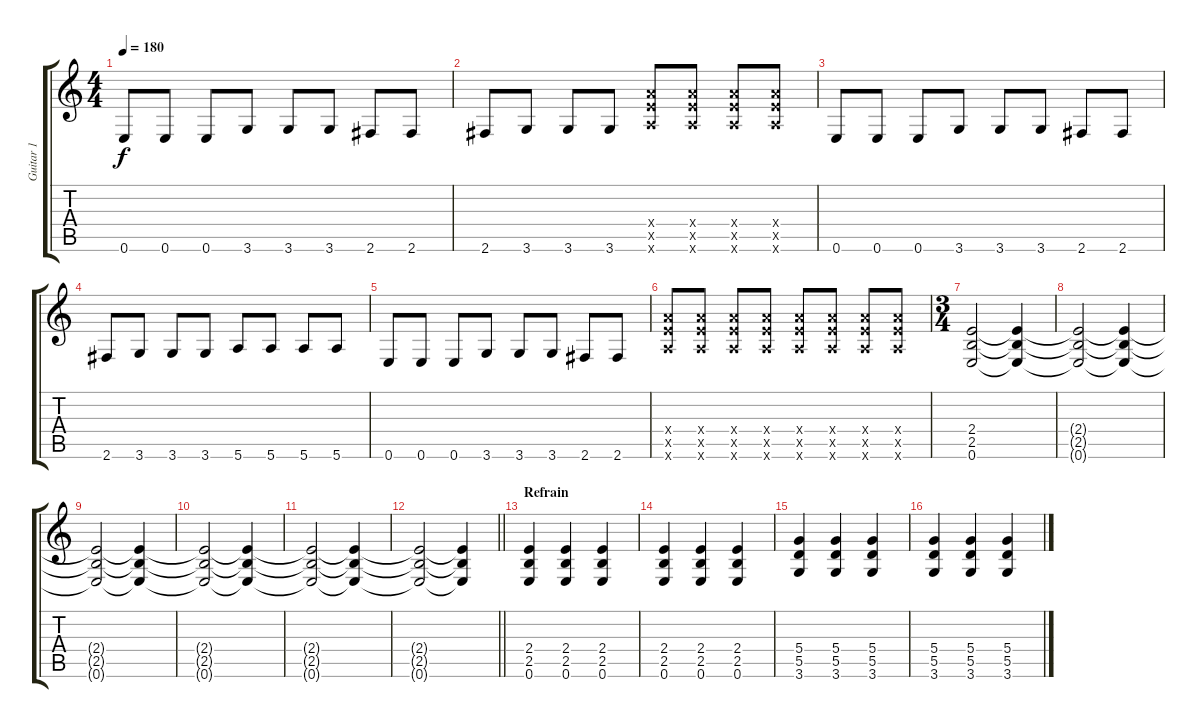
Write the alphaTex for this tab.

\track ("Guitar 1" "Guitar 1") {instrument overdrivenguitar}
\staff {score tabs}
\tuning (E4 B3 G3 D3 A2 E2) {hide}
\ts (4 4)
\tempo 180
\clef g2
\ks c
0.6.8{dy f} 0.6.8 0.6.8 3.6.8 3.6.8 3.6.8 2.6.8 2.6.8 |
2.6.8 3.6.8 3.6.8 3.6.8 (7.4{x} 7.5{x} 5.6{x}).8 (7.4{x} 7.5{x} 5.6{x}).8 (7.4{x} 7.5{x} 5.6{x}).8 (7.4{x} 7.5{x} 5.6{x}).8 |
0.6.8 0.6.8 0.6.8 3.6.8 3.6.8 3.6.8 2.6.8 2.6.8 |
2.6.8 3.6.8 3.6.8 3.6.8 5.6.8 5.6.8 5.6.8 5.6.8 |
0.6.8 0.6.8 0.6.8 3.6.8 3.6.8 3.6.8 2.6.8 2.6.8 |
(7.4{x} 7.5{x} 5.6{x}).8 (7.4{x} 7.5{x} 5.6{x}).8 (7.4{x} 7.5{x} 5.6{x}).8 (7.4{x} 7.5{x} 5.6{x}).8 (7.4{x} 7.5{x} 5.6{x}).8 (7.4{x} 7.5{x} 5.6{x}).8 (7.4{x} 7.5{x} 5.6{x}).8 (7.4{x} 7.5{x} 5.6{x}).8 |
\ts (3 4)
(2.4 2.5 0.6).2{volume 2} (2.4{t} 2.5{t} 0.6{t}).4 |
(2.4{t} 2.5{t} 0.6{t}).2 (2.4{t} 2.5{t} 0.6{t}).4 |
(2.4{t} 2.5{t} 0.6{t}).2 (2.4{t} 2.5{t} 0.6{t}).4 |
(2.4{t} 2.5{t} 0.6{t}).2 (2.4{t} 2.5{t} 0.6{t}).4 |
(2.4{t} 2.5{t} 0.6{t}).2 (2.4{t} 2.5{t} 0.6{t}).4 |
\barLineRight lightlight
(2.4{t} 2.5{t} 0.6{t}).2 (2.4{t} 2.5{t} 0.6{t}).4 |
\section ("" "Refrain")
(2.4 2.5 0.6).4{volume 13 balance 8 instrument overdrivenguitar} (2.4 2.5 0.6).4 (2.4 2.5 0.6).4 |
(2.4 2.5 0.6).4 (2.4 2.5 0.6).4 (2.4 2.5 0.6).4 |
(5.4 5.5 3.6).4 (5.4 5.5 3.6).4 (5.4 5.5 3.6).4 |
(5.4 5.5 3.6).4 (5.4 5.5 3.6).4 (5.4 5.5 3.6).4
